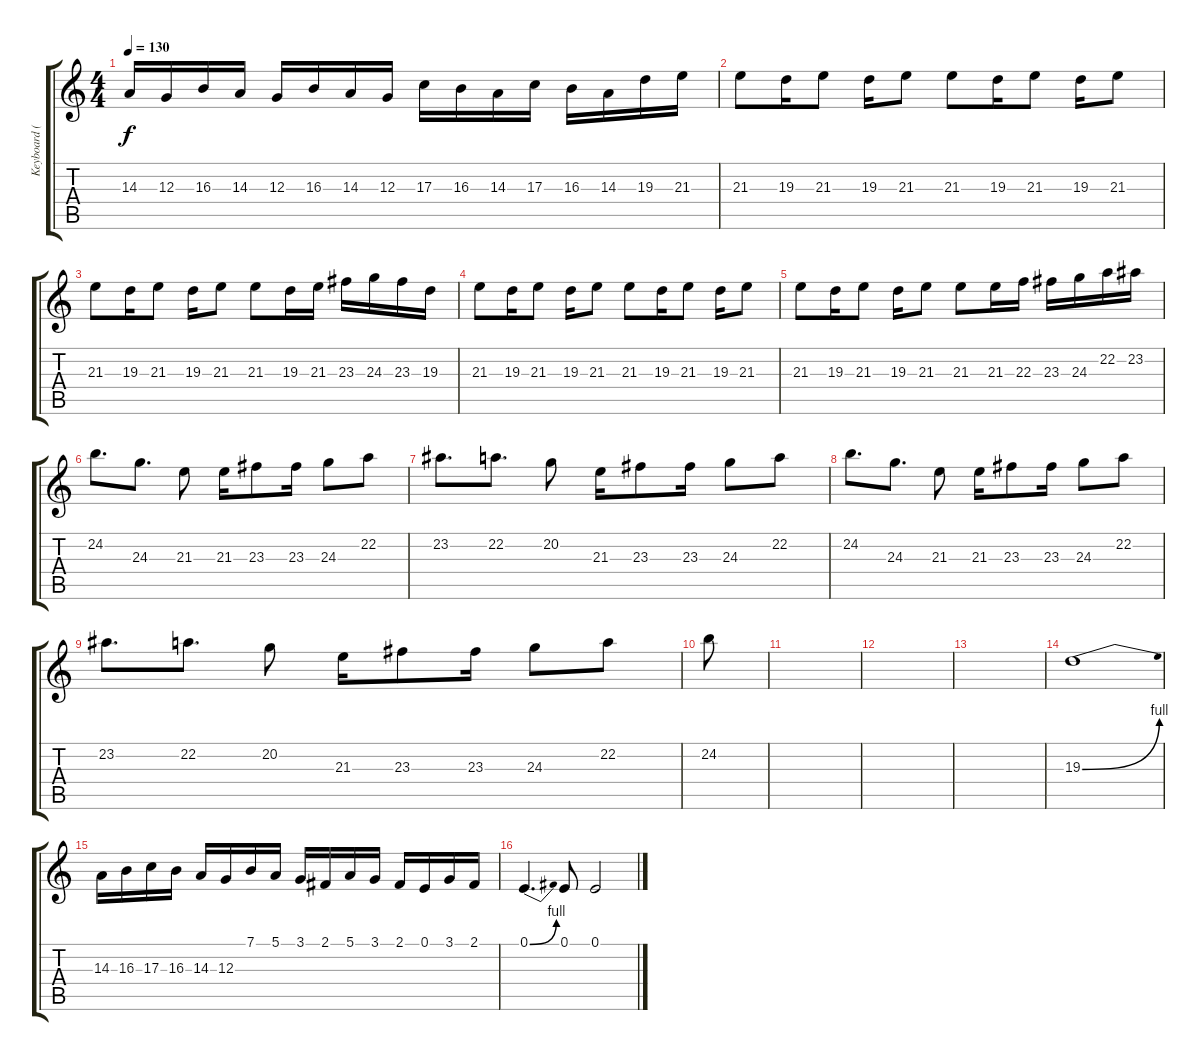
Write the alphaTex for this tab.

\track ("Keyboard (Jakty)" "Keyboard (") {instrument stringensemble1}
\staff {score tabs}
\tuning (E4 B3 G3 D3 A2 E2) {hide}
\ts (4 4)
\tempo 130
\clef g2
\ks c
14.3.16{dy f} 12.3.16 16.3.16 14.3.16 12.3.16 16.3.16 14.3.16 12.3.16 17.3.16 16.3.16 14.3.16 17.3.16 16.3.16 14.3.16 19.3.16 21.3.16 |
21.3.8 19.3.16 21.3.8 19.3.16 21.3.8 21.3.8 19.3.16 21.3.8 19.3.16 21.3.8 |
21.3.8 19.3.16 21.3.8 19.3.16 21.3.8 21.3.8 19.3.16 21.3.16 23.3.16 24.3.16 23.3.16 19.3.16 |
21.3.8 19.3.16 21.3.8 19.3.16 21.3.8 21.3.8 19.3.16 21.3.8 19.3.16 21.3.8 |
21.3.8 19.3.16 21.3.8 19.3.16 21.3.8 21.3.8 21.3.16 22.3.16 23.3.16 24.3.16 22.2.16 23.2.16 |
24.2.8{d} 24.3.8{d} 21.3.8 21.3.16 23.3.8 23.3.16 24.3.8 22.2.8 |
23.2.8{d} 22.2.8{d} 20.2.8 21.3.16 23.3.8 23.3.16 24.3.8 22.2.8 |
24.2.8{d} 24.3.8{d} 21.3.8 21.3.16 23.3.8 23.3.16 24.3.8 22.2.8 |
23.2.8{d} 22.2.8{d} 20.2.8 21.3.16 23.3.8 23.3.16 24.3.8 22.2.8 |
24.2.8 |
|
|
|
19.3{be (bend 0 0 60 4)}.1{instrument synthbrass1} |
14.3.16{instrument synthbrass1} 16.3.16 17.3.16 16.3.16 14.3.16 12.3.16 7.1.16 5.1.16 3.1.16 2.1.16 5.1.16 3.1.16 2.1.16 0.1.16 3.1.16 2.1.16 |
0.1{be (bend 0 0 60 4)}.4{d} 0.1.8 0.1.2
